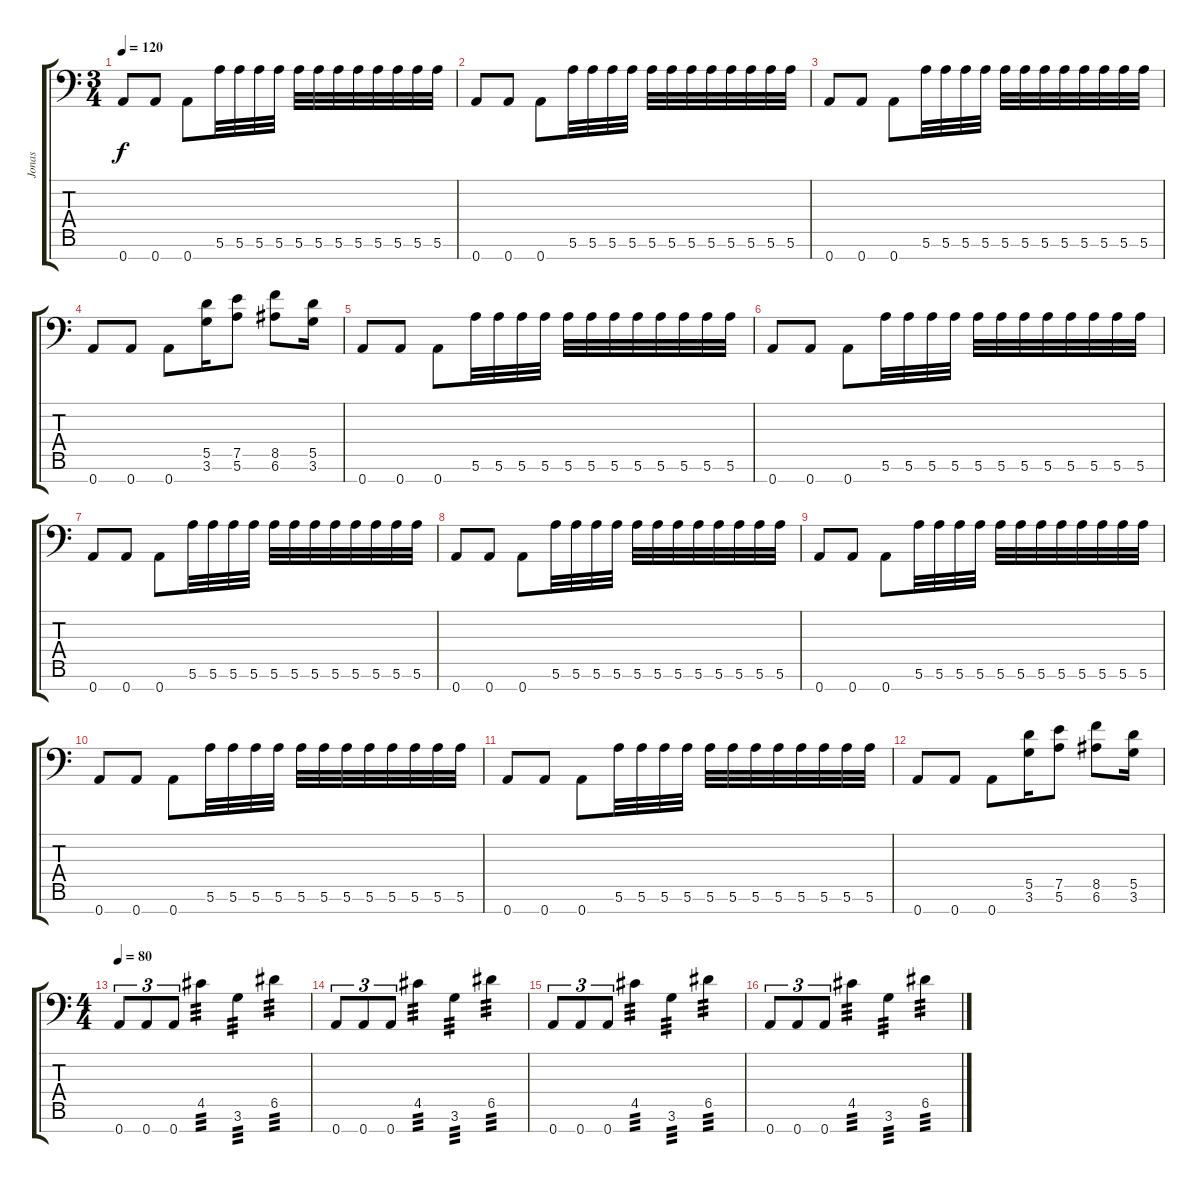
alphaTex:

\track ("Jonas" "Jonas") {instrument distortionguitar}
\staff {score tabs}
\tuning (E4 B3 G3 D3 A2 E2 A1) {hide}
\ts (3 4)
\tempo 120
\clef f4
\ks c
0.7.8{dy f} 0.7.8 0.7.8 5.6.32 5.6.32 5.6.32 5.6.32 5.6.32 5.6.32 5.6.32 5.6.32 5.6.32 5.6.32 5.6.32 5.6.32 |
0.7.8 0.7.8 0.7.8 5.6.32 5.6.32 5.6.32 5.6.32 5.6.32 5.6.32 5.6.32 5.6.32 5.6.32 5.6.32 5.6.32 5.6.32 |
0.7.8 0.7.8 0.7.8 5.6.32 5.6.32 5.6.32 5.6.32 5.6.32 5.6.32 5.6.32 5.6.32 5.6.32 5.6.32 5.6.32 5.6.32 |
0.7.8 0.7.8 0.7.8 (5.5 3.6).16 (7.5 5.6).8 (8.5 6.6).8 (5.5 3.6).16 |
0.7.8 0.7.8 0.7.8 5.6.32 5.6.32 5.6.32 5.6.32 5.6.32 5.6.32 5.6.32 5.6.32 5.6.32 5.6.32 5.6.32 5.6.32 |
0.7.8 0.7.8 0.7.8 5.6.32 5.6.32 5.6.32 5.6.32 5.6.32 5.6.32 5.6.32 5.6.32 5.6.32 5.6.32 5.6.32 5.6.32 |
0.7.8 0.7.8 0.7.8 5.6.32 5.6.32 5.6.32 5.6.32 5.6.32 5.6.32 5.6.32 5.6.32 5.6.32 5.6.32 5.6.32 5.6.32 |
0.7.8 0.7.8 0.7.8 5.6.32 5.6.32 5.6.32 5.6.32 5.6.32 5.6.32 5.6.32 5.6.32 5.6.32 5.6.32 5.6.32 5.6.32 |
0.7.8 0.7.8 0.7.8 5.6.32 5.6.32 5.6.32 5.6.32 5.6.32 5.6.32 5.6.32 5.6.32 5.6.32 5.6.32 5.6.32 5.6.32 |
0.7.8 0.7.8 0.7.8 5.6.32 5.6.32 5.6.32 5.6.32 5.6.32 5.6.32 5.6.32 5.6.32 5.6.32 5.6.32 5.6.32 5.6.32 |
0.7.8 0.7.8 0.7.8 5.6.32 5.6.32 5.6.32 5.6.32 5.6.32 5.6.32 5.6.32 5.6.32 5.6.32 5.6.32 5.6.32 5.6.32 |
0.7.8 0.7.8 0.7.8 (5.5 3.6).16 (7.5 5.6).8 (8.5 6.6).8 (5.5 3.6).16 |
\ts (4 4)
\tempo 80
0.7.8{tu (3 2)} 0.7.8{tu (3 2)} 0.7.8{tu (3 2)} 4.5.4{tp 3} 3.6.4{tp 3} 6.5.4{tp 3} |
0.7.8{tu (3 2)} 0.7.8{tu (3 2)} 0.7.8{tu (3 2)} 4.5.4{tp 3} 3.6.4{tp 3} 6.5.4{tp 3} |
0.7.8{tu (3 2)} 0.7.8{tu (3 2)} 0.7.8{tu (3 2)} 4.5.4{tp 3} 3.6.4{tp 3} 6.5.4{tp 3} |
0.7.8{tu (3 2)} 0.7.8{tu (3 2)} 0.7.8{tu (3 2)} 4.5.4{tp 3} 3.6.4{tp 3} 6.5.4{tp 3}
